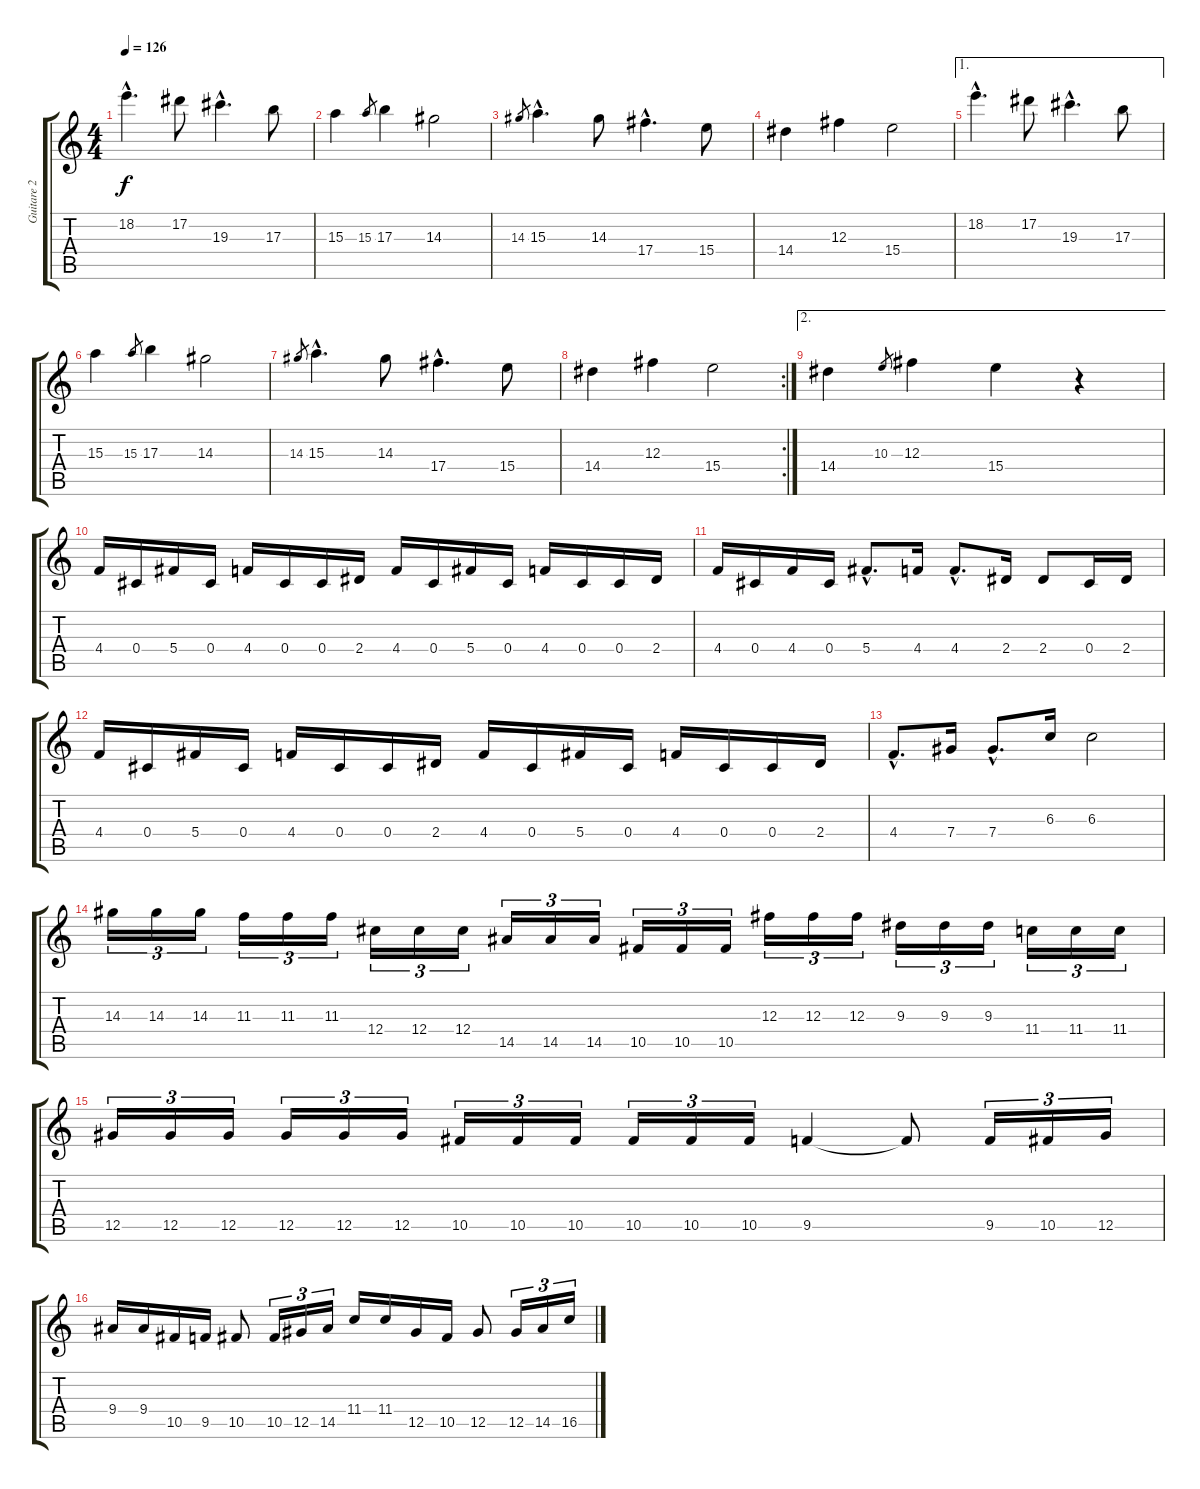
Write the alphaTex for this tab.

\track ("Guitare 2" "Guitare 2") {instrument distortionguitar}
\staff {score tabs}
\tuning (Eb4 Bb3 Gb3 Db3 Ab2 Eb2) {hide}
\ts (4 4)
\tempo 126
\clef g2
\ks c
18.2{hac}.4{d dy f} 17.2.8 19.3{hac}.4{d} 17.3.8 |
15.3.4 15.3.8{gr} 17.3.4 14.3.2 |
14.3.8{gr} 15.3{hac}.4{d} 14.3.8 17.4{hac}.4{d} 15.4.8 |
14.4.4 12.3.4 15.4.2 |
\ae 1
18.2{hac}.4{d} 17.2.8 19.3{hac}.4{d} 17.3.8 |
15.3.4 15.3.8{gr} 17.3.4 14.3.2 |
14.3.8{gr} 15.3{hac}.4{d} 14.3.8 17.4{hac}.4{d} 15.4.8 |
\rc 2
14.4.4 12.3.4 15.4.2 |
\ae 2
14.4.4 10.3.8{gr} 12.3.4 15.4.4 r.4 |
4.4.16 0.4.16 5.4.16 0.4.16 4.4.16 0.4.16 0.4.16 2.4.16 4.4.16 0.4.16 5.4.16 0.4.16 4.4.16 0.4.16 0.4.16 2.4.16 |
4.4.16 0.4.16 4.4.16 0.4.16 5.4{hac}.8{d} 4.4.16 4.4{hac}.8{d} 2.4.16 2.4.8 0.4.16 2.4.16 |
4.4.16 0.4.16 5.4.16 0.4.16 4.4.16 0.4.16 0.4.16 2.4.16 4.4.16 0.4.16 5.4.16 0.4.16 4.4.16 0.4.16 0.4.16 2.4.16 |
4.4{hac}.8{d} 7.4.16 7.4{hac}.8{d} 6.3.16 6.3.2 |
14.3.16{tu (3 2)} 14.3.16{tu (3 2)} 14.3.16{tu (3 2)} 11.3.16{tu (3 2)} 11.3.16{tu (3 2)} 11.3.16{tu (3 2)} 12.4.16{tu (3 2)} 12.4.16{tu (3 2)} 12.4.16{tu (3 2)} 14.5.16{tu (3 2)} 14.5.16{tu (3 2)} 14.5.16{tu (3 2)} 10.5.16{tu (3 2)} 10.5.16{tu (3 2)} 10.5.16{tu (3 2)} 12.3.16{tu (3 2)} 12.3.16{tu (3 2)} 12.3.16{tu (3 2)} 9.3.16{tu (3 2)} 9.3.16{tu (3 2)} 9.3.16{tu (3 2)} 11.4.16{tu (3 2)} 11.4.16{tu (3 2)} 11.4.16{tu (3 2)} |
12.5.16{tu (3 2)} 12.5.16{tu (3 2)} 12.5.16{tu (3 2)} 12.5.16{tu (3 2)} 12.5.16{tu (3 2)} 12.5.16{tu (3 2)} 10.5.16{tu (3 2)} 10.5.16{tu (3 2)} 10.5.16{tu (3 2)} 10.5.16{tu (3 2)} 10.5.16{tu (3 2)} 10.5.16{tu (3 2)} 9.5.4 9.5{t}.8 9.5.16{tu (3 2)} 10.5.16{tu (3 2)} 12.5.16{tu (3 2)} |
9.4.16 9.4.16 10.5.16 9.5.16 10.5.8 10.5.16{tu (3 2)} 12.5.16{tu (3 2)} 14.5.16{tu (3 2)} 11.4.16 11.4.16 12.5.16 10.5.16 12.5.8 12.5.16{tu (3 2)} 14.5.16{tu (3 2)} 16.5.16{tu (3 2)}
